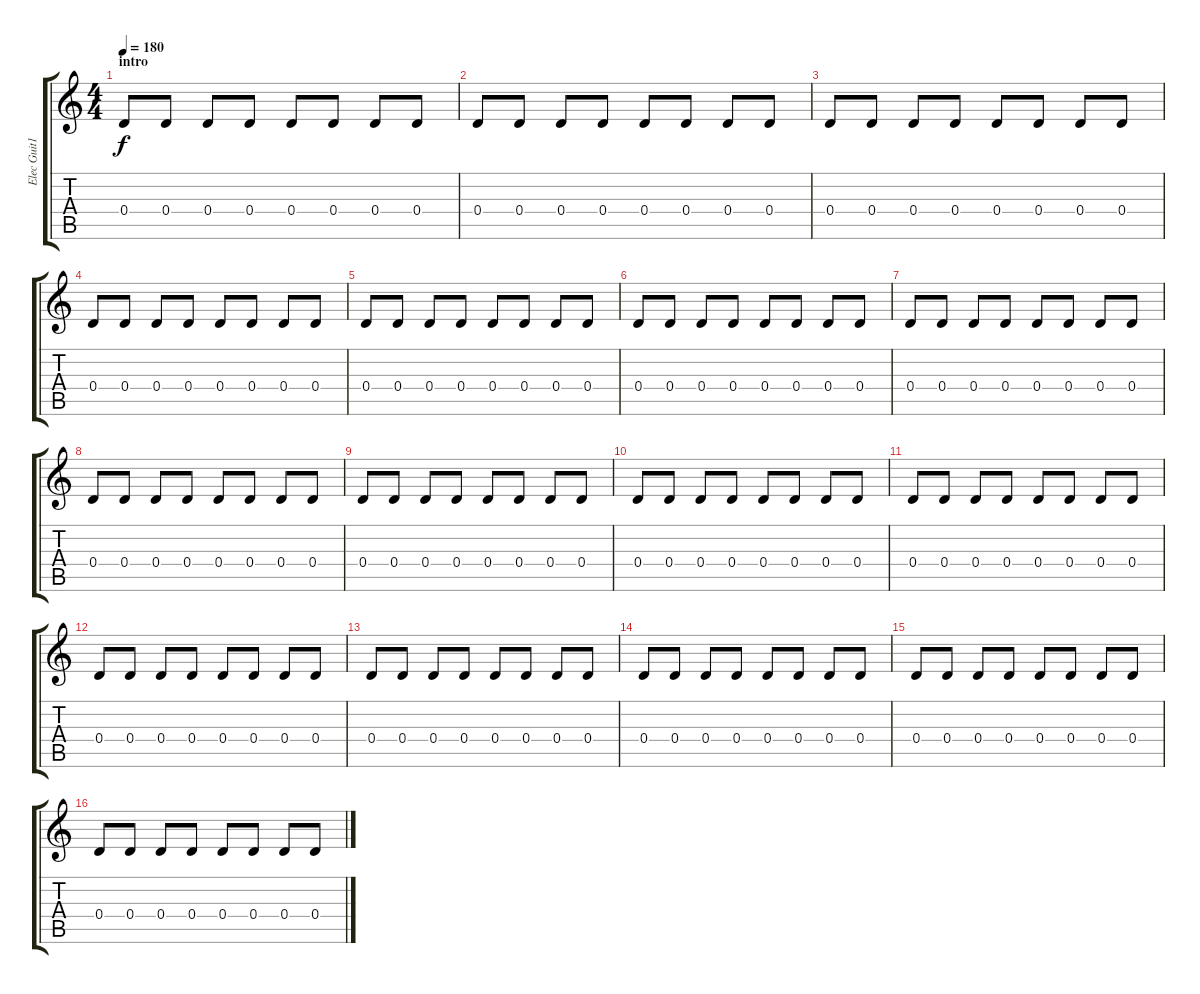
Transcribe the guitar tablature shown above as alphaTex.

\track ("Elec Guit1" "Elec Guit1") {instrument overdrivenguitar}
\staff {score tabs}
\tuning (E4 B3 G3 D3 A2 E2) {hide}
\ts (4 4)
\section ("" "intro")
\tempo 180
\clef g2
\ks c
0.4.8{dy f instrument overdrivenguitar} 0.4.8 0.4.8 0.4.8 0.4.8 0.4.8 0.4.8 0.4.8 |
0.4.8 0.4.8 0.4.8 0.4.8 0.4.8 0.4.8 0.4.8 0.4.8 |
0.4.8 0.4.8 0.4.8 0.4.8 0.4.8 0.4.8 0.4.8 0.4.8 |
0.4.8 0.4.8 0.4.8 0.4.8 0.4.8 0.4.8 0.4.8 0.4.8 |
0.4.8 0.4.8 0.4.8 0.4.8 0.4.8 0.4.8 0.4.8 0.4.8 |
0.4.8 0.4.8 0.4.8 0.4.8 0.4.8 0.4.8 0.4.8 0.4.8 |
0.4.8 0.4.8 0.4.8 0.4.8 0.4.8 0.4.8 0.4.8 0.4.8 |
0.4.8 0.4.8 0.4.8 0.4.8 0.4.8 0.4.8 0.4.8 0.4.8 |
0.4.8 0.4.8 0.4.8 0.4.8 0.4.8 0.4.8 0.4.8 0.4.8 |
0.4.8 0.4.8 0.4.8 0.4.8 0.4.8 0.4.8 0.4.8 0.4.8 |
0.4.8 0.4.8 0.4.8 0.4.8 0.4.8 0.4.8 0.4.8 0.4.8 |
0.4.8 0.4.8 0.4.8 0.4.8 0.4.8 0.4.8 0.4.8 0.4.8 |
0.4.8 0.4.8 0.4.8 0.4.8 0.4.8 0.4.8 0.4.8 0.4.8 |
0.4.8 0.4.8 0.4.8 0.4.8 0.4.8 0.4.8 0.4.8 0.4.8 |
0.4.8 0.4.8 0.4.8 0.4.8 0.4.8 0.4.8 0.4.8 0.4.8 |
0.4.8 0.4.8 0.4.8 0.4.8 0.4.8 0.4.8 0.4.8 0.4.8
